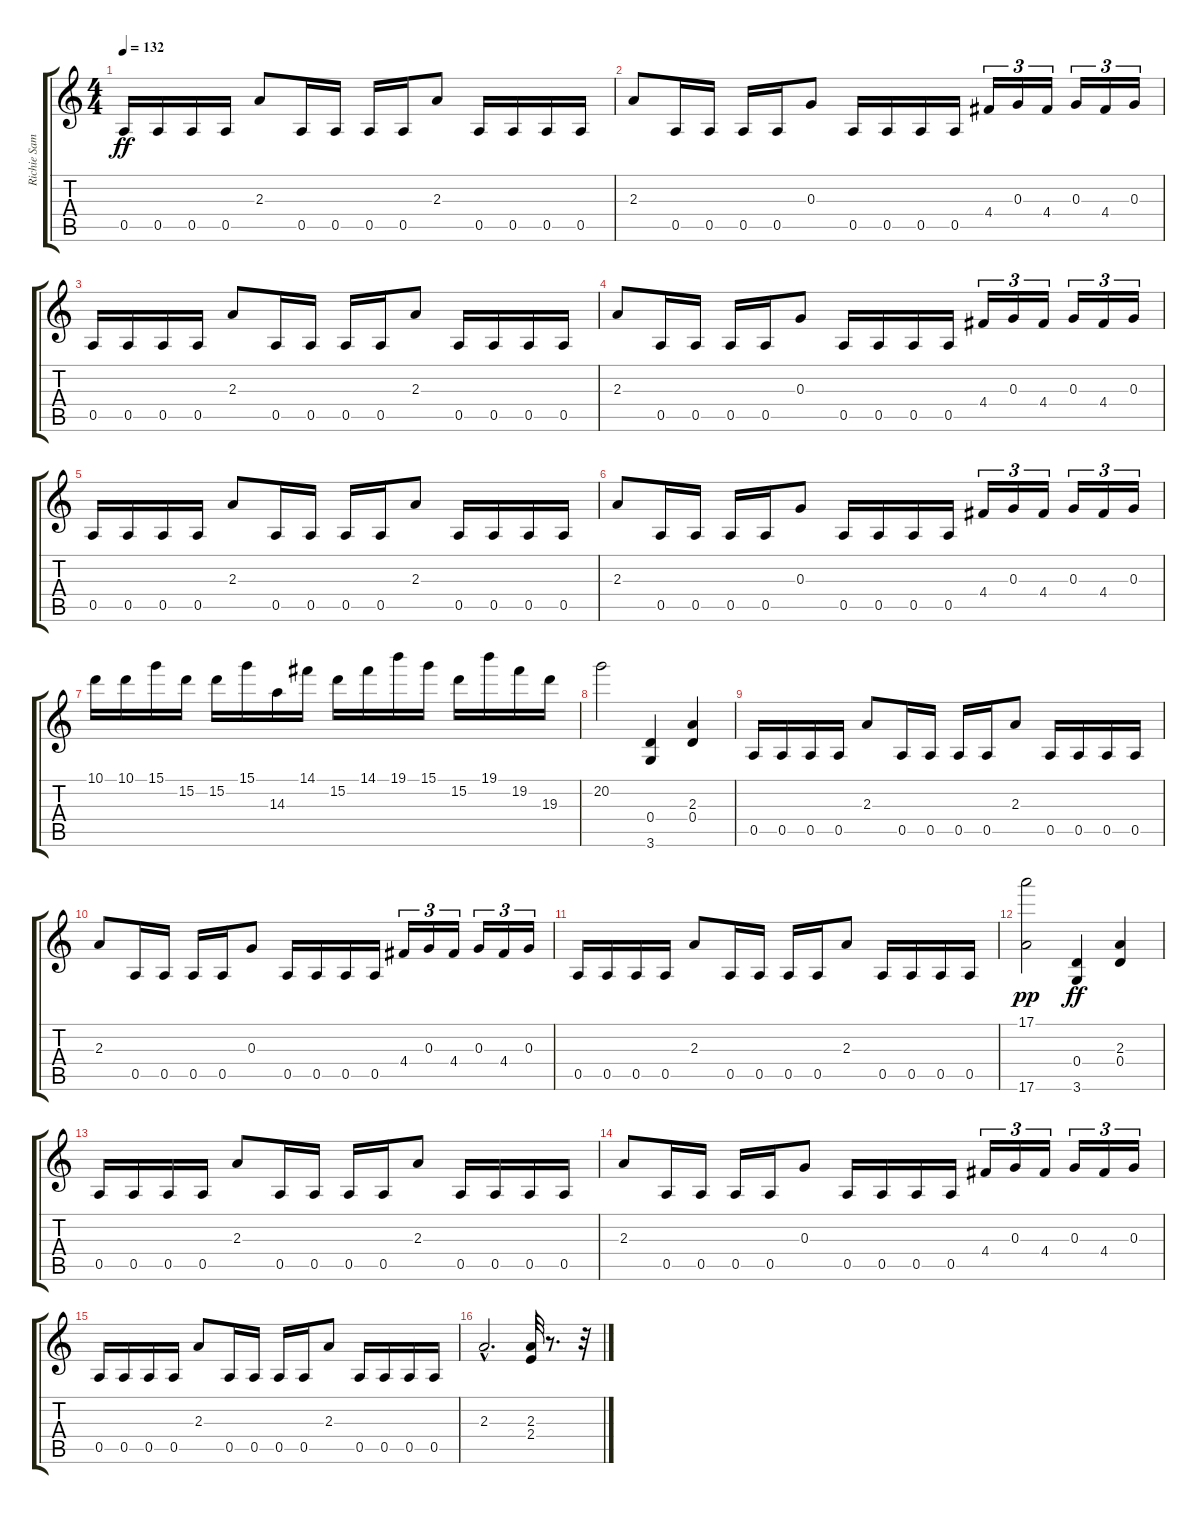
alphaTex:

\track ("Richie Sambora" "Richie Sam") {instrument distortionguitar}
\staff {score tabs}
\tuning (E4 B3 G3 D3 A2 E2) {hide}
\ts (4 4)
\tempo 132
\clef g2
\ks c
0.5.16{dy ff} 0.5.16 0.5.16 0.5.16 2.3.8 0.5.16 0.5.16 0.5.16 0.5.16 2.3.8 0.5.16 0.5.16 0.5.16 0.5.16 |
2.3.8 0.5.16 0.5.16 0.5.16 0.5.16 0.3.8 0.5.16 0.5.16 0.5.16 0.5.16 4.4.16{tu (3 2)} 0.3.16{tu (3 2)} 4.4.16{tu (3 2)} 0.3.16{tu (3 2)} 4.4.16{tu (3 2)} 0.3.16{tu (3 2)} |
0.5.16 0.5.16 0.5.16 0.5.16 2.3.8 0.5.16 0.5.16 0.5.16 0.5.16 2.3.8 0.5.16 0.5.16 0.5.16 0.5.16 |
2.3.8 0.5.16 0.5.16 0.5.16 0.5.16 0.3.8 0.5.16 0.5.16 0.5.16 0.5.16 4.4.16{tu (3 2)} 0.3.16{tu (3 2)} 4.4.16{tu (3 2)} 0.3.16{tu (3 2)} 4.4.16{tu (3 2)} 0.3.16{tu (3 2)} |
0.5.16 0.5.16 0.5.16 0.5.16 2.3.8 0.5.16 0.5.16 0.5.16 0.5.16 2.3.8 0.5.16 0.5.16 0.5.16 0.5.16 |
2.3.8 0.5.16 0.5.16 0.5.16 0.5.16 0.3.8 0.5.16 0.5.16 0.5.16 0.5.16 4.4.16{tu (3 2)} 0.3.16{tu (3 2)} 4.4.16{tu (3 2)} 0.3.16{tu (3 2)} 4.4.16{tu (3 2)} 0.3.16{tu (3 2)} |
10.1.16 10.1.16 15.1.16 15.2.16 15.2.16 15.1.16 14.3.16 14.1.16 15.2.16 14.1.16 19.1.16 15.1.16 15.2.16 19.1.16 19.2.16 19.3.16 |
20.2.2 (0.4 3.6).4 (2.3 0.4).4 |
0.5.16 0.5.16 0.5.16 0.5.16 2.3.8 0.5.16 0.5.16 0.5.16 0.5.16 2.3.8 0.5.16 0.5.16 0.5.16 0.5.16 |
2.3.8 0.5.16 0.5.16 0.5.16 0.5.16 0.3.8 0.5.16 0.5.16 0.5.16 0.5.16 4.4.16{tu (3 2)} 0.3.16{tu (3 2)} 4.4.16{tu (3 2)} 0.3.16{tu (3 2)} 4.4.16{tu (3 2)} 0.3.16{tu (3 2)} |
0.5.16 0.5.16 0.5.16 0.5.16 2.3.8 0.5.16 0.5.16 0.5.16 0.5.16 2.3.8 0.5.16 0.5.16 0.5.16 0.5.16 |
(17.1 17.6).2{dy pp} (0.4 3.6).4{dy ff} (2.3 0.4).4 |
0.5.16 0.5.16 0.5.16 0.5.16 2.3.8 0.5.16 0.5.16 0.5.16 0.5.16 2.3.8 0.5.16 0.5.16 0.5.16 0.5.16 |
2.3.8 0.5.16 0.5.16 0.5.16 0.5.16 0.3.8 0.5.16 0.5.16 0.5.16 0.5.16 4.4.16{tu (3 2)} 0.3.16{tu (3 2)} 4.4.16{tu (3 2)} 0.3.16{tu (3 2)} 4.4.16{tu (3 2)} 0.3.16{tu (3 2)} |
0.5.16 0.5.16 0.5.16 0.5.16 2.3.8 0.5.16 0.5.16 0.5.16 0.5.16 2.3.8 0.5.16 0.5.16 0.5.16 0.5.16 |
2.3{hac}.2{d} (2.3 2.4).32 r.8{d} r.32
